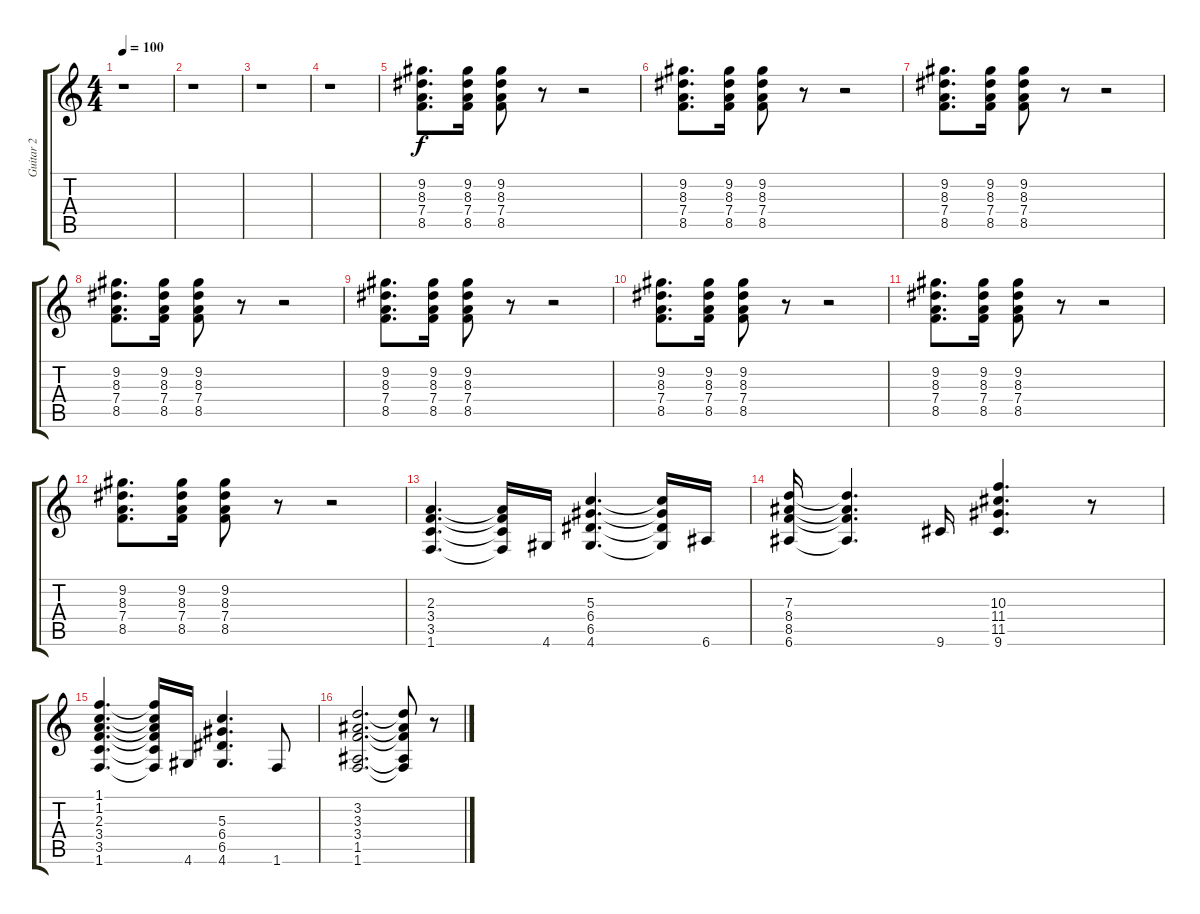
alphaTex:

\track ("Guitar 2" "Guitar 2") {instrument electricguitarclean}
\staff {score tabs}
\tuning (E4 B3 G3 D3 A2 E2) {hide}
\ts (4 4)
\tempo 100
\clef g2
\ks c
r.1{dy f} |
r.1 |
r.1 |
r.1 |
(9.2 8.3 7.4 8.5).8{d} (9.2 8.3 7.4 8.5).16 (9.2 8.3 7.4 8.5).8 r.8 r.2 |
(9.2 8.3 7.4 8.5).8{d} (9.2 8.3 7.4 8.5).16 (9.2 8.3 7.4 8.5).8 r.8 r.2 |
(9.2 8.3 7.4 8.5).8{d} (9.2 8.3 7.4 8.5).16 (9.2 8.3 7.4 8.5).8 r.8 r.2 |
(9.2 8.3 7.4 8.5).8{d} (9.2 8.3 7.4 8.5).16 (9.2 8.3 7.4 8.5).8 r.8 r.2 |
(9.2 8.3 7.4 8.5).8{d} (9.2 8.3 7.4 8.5).16 (9.2 8.3 7.4 8.5).8 r.8 r.2 |
(9.2 8.3 7.4 8.5).8{d} (9.2 8.3 7.4 8.5).16 (9.2 8.3 7.4 8.5).8 r.8 r.2 |
(9.2 8.3 7.4 8.5).8{d} (9.2 8.3 7.4 8.5).16 (9.2 8.3 7.4 8.5).8 r.8 r.2 |
(9.2 8.3 7.4 8.5).8{d} (9.2 8.3 7.4 8.5).16 (9.2 8.3 7.4 8.5).8 r.8 r.2 |
(2.3 3.4 3.5 1.6).4{d} (2.3{t} 3.4{t} 3.5{t} 1.6{t}).16 4.6.16 (5.3 6.4 6.5 4.6).4{d} (5.3{t} 6.4{t} 6.5{t} 4.6{t}).16 6.6.16 |
(7.3 8.4 8.5 6.6).16 (7.3{t} 8.4{t} 8.5{t} 6.6{t}).4{d} 9.6.16 (10.3 11.4 11.5 9.6).4{d} r.8 |
(1.1 1.2 2.3 3.4 3.5 1.6).4{d} (1.1{t} 1.2{t} 2.3{t} 3.4{t} 3.5{t} 1.6{t}).16 4.6.16 (5.3 6.4 6.5 4.6).4{d} 1.6.8 |
(3.2 3.3 3.4 1.5 1.6).2{d} (3.2{t} 3.3{t} 3.4{t} 1.5{t} 1.6{t}).8 r.8
